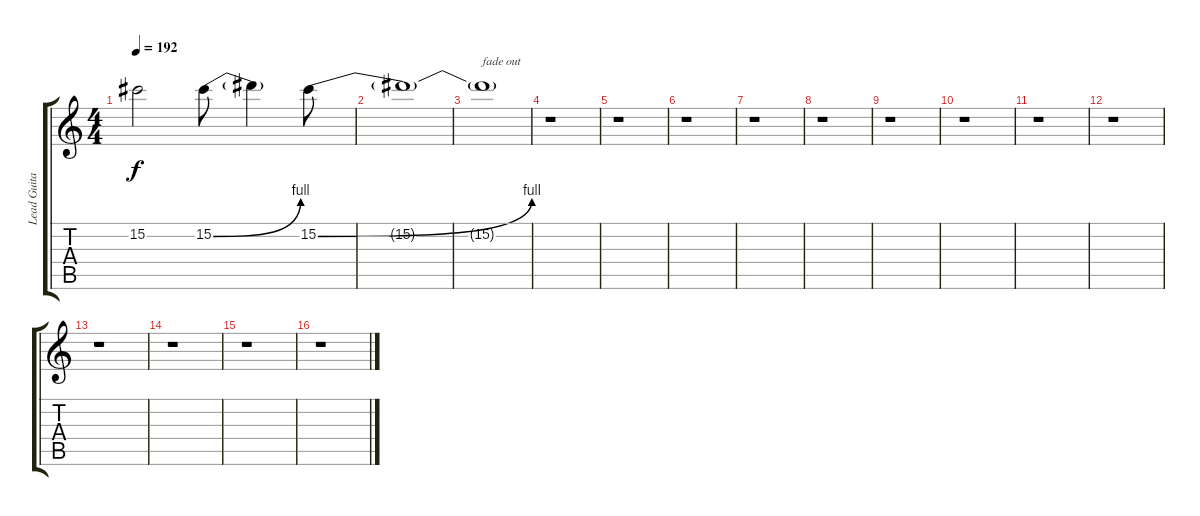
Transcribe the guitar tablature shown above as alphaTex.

\track ("Lead Guitar (Slash)" "Lead Guita") {instrument overdrivenguitar}
\staff {score tabs}
\tuning (Eb4 Bb3 Gb3 Db3 Ab2 Eb2) {hide}
\ts (4 4)
\tempo 192
\clef g2
\ks c
15.2{t}.2{dy f} 15.2{be (bend 0 0 60 4)}.8 15.2{t}.4 15.2{be (bend 0 0 60 4)}.8 |
15.2{t}.1{volume 2} |
15.2{t}.1{txt "fade out"} |
r.1 |
r.1 |
r.1 |
r.1 |
r.1 |
r.1 |
r.1 |
r.1 |
r.1 |
r.1 |
r.1 |
r.1 |
r.1
